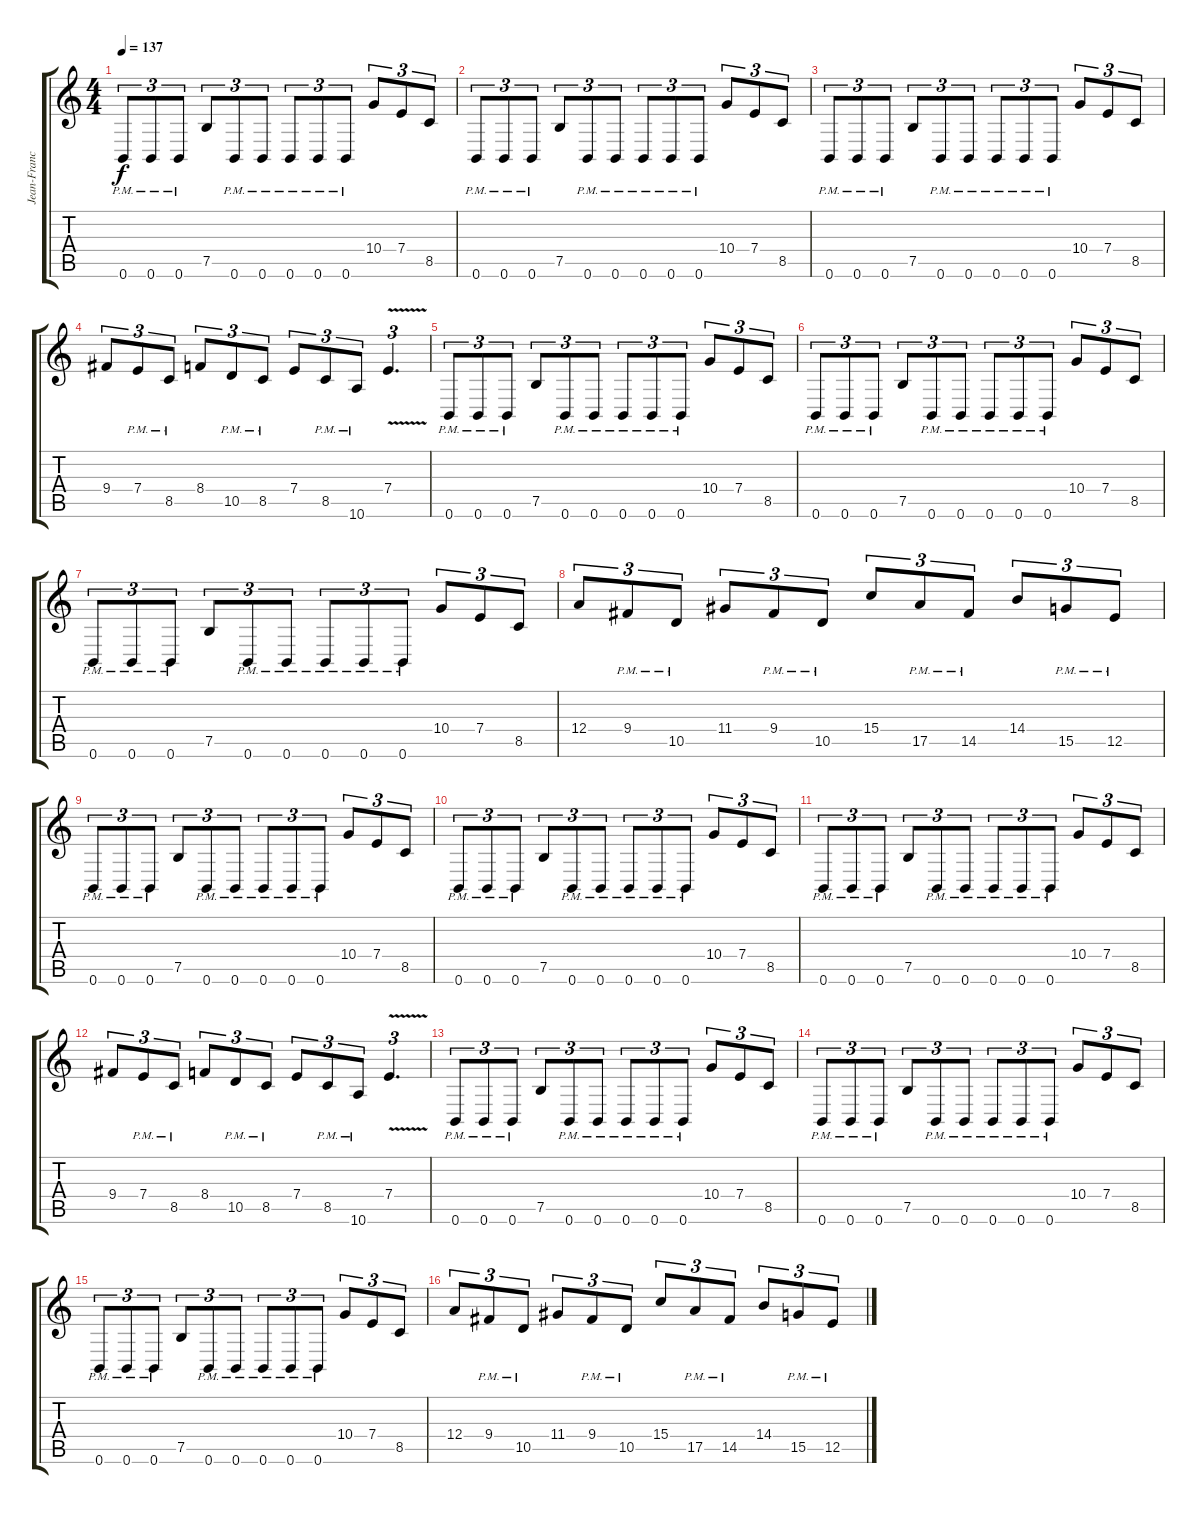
\track ("Jean-Francois Dagenais (lead)" "Jean-Franc") {instrument distortionguitar}
\staff {score tabs}
\tuning (B3 Gb3 D3 A2 E2 B1) {hide}
\ts (4 4)
\tempo 137
\clef g2
\ks c
0.6{pm}.8{tu (3 2) dy f} 0.6{pm}.8{tu (3 2)} 0.6{pm}.8{tu (3 2)} 7.5.8{tu (3 2)} 0.6{pm}.8{tu (3 2)} 0.6{pm}.8{tu (3 2)} 0.6{pm}.8{tu (3 2)} 0.6{pm}.8{tu (3 2)} 0.6{pm}.8{tu (3 2)} 10.4.8{tu (3 2)} 7.4.8{tu (3 2)} 8.5.8{tu (3 2)} |
0.6{pm}.8{tu (3 2)} 0.6{pm}.8{tu (3 2)} 0.6{pm}.8{tu (3 2)} 7.5.8{tu (3 2)} 0.6{pm}.8{tu (3 2)} 0.6{pm}.8{tu (3 2)} 0.6{pm}.8{tu (3 2)} 0.6{pm}.8{tu (3 2)} 0.6{pm}.8{tu (3 2)} 10.4.8{tu (3 2)} 7.4.8{tu (3 2)} 8.5.8{tu (3 2)} |
0.6{pm}.8{tu (3 2)} 0.6{pm}.8{tu (3 2)} 0.6{pm}.8{tu (3 2)} 7.5.8{tu (3 2)} 0.6{pm}.8{tu (3 2)} 0.6{pm}.8{tu (3 2)} 0.6{pm}.8{tu (3 2)} 0.6{pm}.8{tu (3 2)} 0.6{pm}.8{tu (3 2)} 10.4.8{tu (3 2)} 7.4.8{tu (3 2)} 8.5.8{tu (3 2)} |
9.4.8{tu (3 2)} 7.4{pm}.8{tu (3 2)} 8.5{pm}.8{tu (3 2)} 8.4.8{tu (3 2)} 10.5{pm}.8{tu (3 2)} 8.5{pm}.8{tu (3 2)} 7.4.8{tu (3 2)} 8.5{pm}.8{tu (3 2)} 10.6{pm}.8{tu (3 2)} 7.4{v}.4{d tu (3 2)} |
0.6{pm}.8{tu (3 2)} 0.6{pm}.8{tu (3 2)} 0.6{pm}.8{tu (3 2)} 7.5.8{tu (3 2)} 0.6{pm}.8{tu (3 2)} 0.6{pm}.8{tu (3 2)} 0.6{pm}.8{tu (3 2)} 0.6{pm}.8{tu (3 2)} 0.6{pm}.8{tu (3 2)} 10.4.8{tu (3 2)} 7.4.8{tu (3 2)} 8.5.8{tu (3 2)} |
0.6{pm}.8{tu (3 2)} 0.6{pm}.8{tu (3 2)} 0.6{pm}.8{tu (3 2)} 7.5.8{tu (3 2)} 0.6{pm}.8{tu (3 2)} 0.6{pm}.8{tu (3 2)} 0.6{pm}.8{tu (3 2)} 0.6{pm}.8{tu (3 2)} 0.6{pm}.8{tu (3 2)} 10.4.8{tu (3 2)} 7.4.8{tu (3 2)} 8.5.8{tu (3 2)} |
0.6{pm}.8{tu (3 2)} 0.6{pm}.8{tu (3 2)} 0.6{pm}.8{tu (3 2)} 7.5.8{tu (3 2)} 0.6{pm}.8{tu (3 2)} 0.6{pm}.8{tu (3 2)} 0.6{pm}.8{tu (3 2)} 0.6{pm}.8{tu (3 2)} 0.6{pm}.8{tu (3 2)} 10.4.8{tu (3 2)} 7.4.8{tu (3 2)} 8.5.8{tu (3 2)} |
12.4.8{tu (3 2)} 9.4{pm}.8{tu (3 2)} 10.5{pm}.8{tu (3 2)} 11.4.8{tu (3 2)} 9.4{pm}.8{tu (3 2)} 10.5{pm}.8{tu (3 2)} 15.4.8{tu (3 2)} 17.5{pm}.8{tu (3 2)} 14.5{pm}.8{tu (3 2)} 14.4.8{tu (3 2)} 15.5{pm}.8{tu (3 2)} 12.5{pm}.8{tu (3 2)} |
0.6{pm}.8{tu (3 2)} 0.6{pm}.8{tu (3 2)} 0.6{pm}.8{tu (3 2)} 7.5.8{tu (3 2)} 0.6{pm}.8{tu (3 2)} 0.6{pm}.8{tu (3 2)} 0.6{pm}.8{tu (3 2)} 0.6{pm}.8{tu (3 2)} 0.6{pm}.8{tu (3 2)} 10.4.8{tu (3 2)} 7.4.8{tu (3 2)} 8.5.8{tu (3 2)} |
0.6{pm}.8{tu (3 2)} 0.6{pm}.8{tu (3 2)} 0.6{pm}.8{tu (3 2)} 7.5.8{tu (3 2)} 0.6{pm}.8{tu (3 2)} 0.6{pm}.8{tu (3 2)} 0.6{pm}.8{tu (3 2)} 0.6{pm}.8{tu (3 2)} 0.6{pm}.8{tu (3 2)} 10.4.8{tu (3 2)} 7.4.8{tu (3 2)} 8.5.8{tu (3 2)} |
0.6{pm}.8{tu (3 2)} 0.6{pm}.8{tu (3 2)} 0.6{pm}.8{tu (3 2)} 7.5.8{tu (3 2)} 0.6{pm}.8{tu (3 2)} 0.6{pm}.8{tu (3 2)} 0.6{pm}.8{tu (3 2)} 0.6{pm}.8{tu (3 2)} 0.6{pm}.8{tu (3 2)} 10.4.8{tu (3 2)} 7.4.8{tu (3 2)} 8.5.8{tu (3 2)} |
9.4.8{tu (3 2)} 7.4{pm}.8{tu (3 2)} 8.5{pm}.8{tu (3 2)} 8.4.8{tu (3 2)} 10.5{pm}.8{tu (3 2)} 8.5{pm}.8{tu (3 2)} 7.4.8{tu (3 2)} 8.5{pm}.8{tu (3 2)} 10.6{pm}.8{tu (3 2)} 7.4{v}.4{d tu (3 2)} |
0.6{pm}.8{tu (3 2)} 0.6{pm}.8{tu (3 2)} 0.6{pm}.8{tu (3 2)} 7.5.8{tu (3 2)} 0.6{pm}.8{tu (3 2)} 0.6{pm}.8{tu (3 2)} 0.6{pm}.8{tu (3 2)} 0.6{pm}.8{tu (3 2)} 0.6{pm}.8{tu (3 2)} 10.4.8{tu (3 2)} 7.4.8{tu (3 2)} 8.5.8{tu (3 2)} |
0.6{pm}.8{tu (3 2)} 0.6{pm}.8{tu (3 2)} 0.6{pm}.8{tu (3 2)} 7.5.8{tu (3 2)} 0.6{pm}.8{tu (3 2)} 0.6{pm}.8{tu (3 2)} 0.6{pm}.8{tu (3 2)} 0.6{pm}.8{tu (3 2)} 0.6{pm}.8{tu (3 2)} 10.4.8{tu (3 2)} 7.4.8{tu (3 2)} 8.5.8{tu (3 2)} |
0.6{pm}.8{tu (3 2)} 0.6{pm}.8{tu (3 2)} 0.6{pm}.8{tu (3 2)} 7.5.8{tu (3 2)} 0.6{pm}.8{tu (3 2)} 0.6{pm}.8{tu (3 2)} 0.6{pm}.8{tu (3 2)} 0.6{pm}.8{tu (3 2)} 0.6{pm}.8{tu (3 2)} 10.4.8{tu (3 2)} 7.4.8{tu (3 2)} 8.5.8{tu (3 2)} |
12.4.8{tu (3 2)} 9.4{pm}.8{tu (3 2)} 10.5{pm}.8{tu (3 2)} 11.4.8{tu (3 2)} 9.4{pm}.8{tu (3 2)} 10.5{pm}.8{tu (3 2)} 15.4.8{tu (3 2)} 17.5{pm}.8{tu (3 2)} 14.5{pm}.8{tu (3 2)} 14.4.8{tu (3 2)} 15.5{pm}.8{tu (3 2)} 12.5{pm}.8{tu (3 2)}
